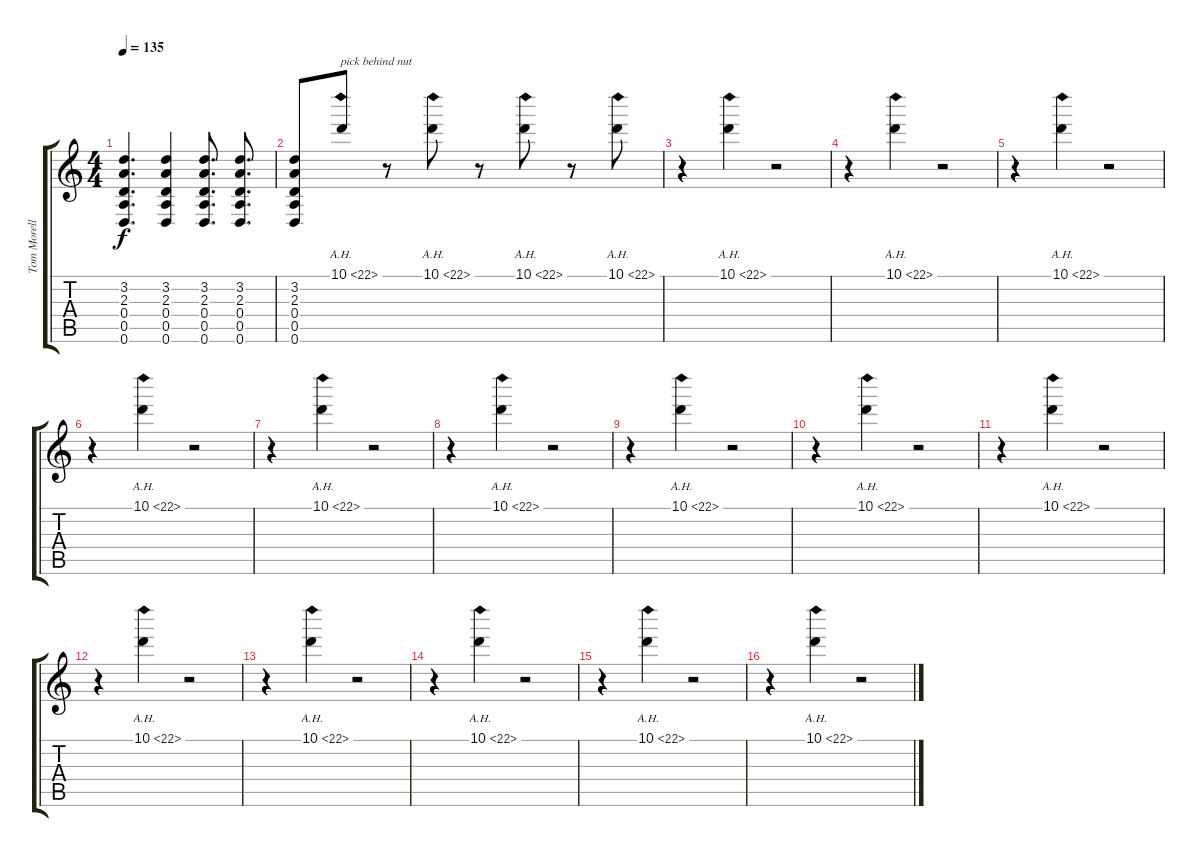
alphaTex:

\track ("Tom Morello" "Tom Morell") {instrument distortionguitar}
\staff {score tabs}
\tuning (E4 B3 G3 D3 A2 D2) {hide}
\ts (4 4)
\tempo 135
\clef g2
\ks c
(3.2 2.3 0.4 0.5 0.6).4{d dy f instrument distortionguitar} (3.2 2.3 0.4 0.5 0.6).4 (3.2 2.3 0.4 0.5 0.6).8{d} (3.2 2.3 0.4 0.5 0.6).8{d} |
(3.2 2.3 0.4 0.5 0.6).8 10.1{ah 12}.8{txt "pick behind nut"} r.8 10.1{ah 12}.8 r.8 10.1{ah 12}.8 r.8 10.1{ah 12}.8 |
r.4 10.1{ah 12}.4 r.2 |
r.4 10.1{ah 12}.4 r.2 |
r.4 10.1{ah 12}.4 r.2 |
r.4 10.1{ah 12}.4 r.2 |
r.4 10.1{ah 12}.4 r.2 |
r.4 10.1{ah 12}.4 r.2 |
r.4 10.1{ah 12}.4 r.2 |
r.4 10.1{ah 12}.4 r.2 |
r.4 10.1{ah 12}.4 r.2 |
r.4 10.1{ah 12}.4 r.2 |
r.4 10.1{ah 12}.4 r.2 |
r.4 10.1{ah 12}.4 r.2 |
r.4 10.1{ah 12}.4 r.2 |
r.4 10.1{ah 12}.4 r.2
